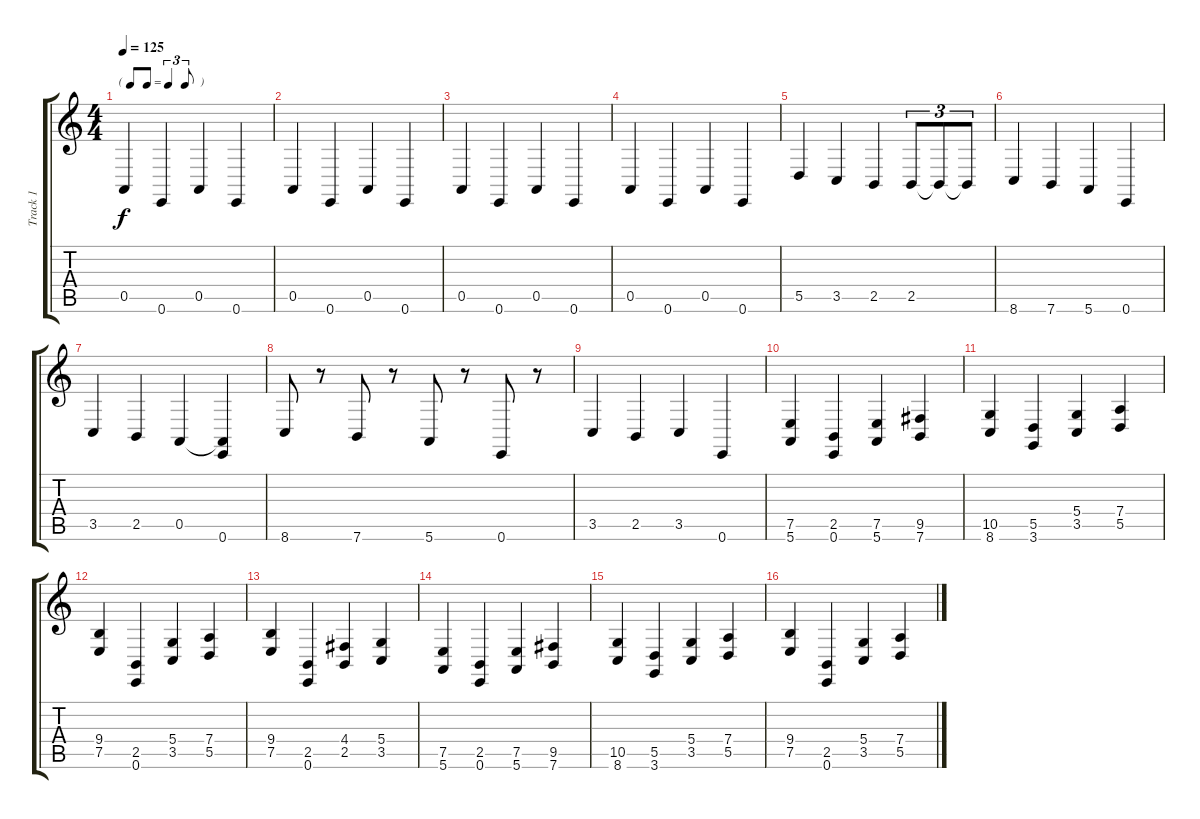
\track ("Track 1" "Track 1") {instrument cello}
\staff {score tabs}
\tuning (E4 B3 G3 D3 A2 E2) {hide}
\ts (4 4)
\tf triplet8th
\tempo 125
\clef g2
\ks c
0.5.4{dy f} 0.6.4 0.5.4 0.6.4 |
0.5.4 0.6.4 0.5.4 0.6.4 |
0.5.4 0.6.4 0.5.4 0.6.4 |
0.5.4 0.6.4 0.5.4 0.6.4 |
5.5.4 3.5.4 2.5.4 2.5.8{tu (3 2)} 2.5{t}.8{tu (3 2)} 2.5{t}.8{tu (3 2)} |
8.6.4 7.6.4 5.6.4 0.6.4 |
3.5.4 2.5.4 0.5.4 (0.5{t} 0.6).4 |
8.6.8 r.8 7.6.8 r.8 5.6.8 r.8 0.6.8 r.8 |
3.5.4 2.5.4 3.5.4 0.6.4 |
(7.5 5.6).4{instrument cello} (2.5 0.6).4 (7.5 5.6).4 (9.5 7.6).4 |
(10.5 8.6).4 (5.5 3.6).4 (5.4 3.5).4 (7.4 5.5).4 |
(9.4 7.5).4 (2.5 0.6).4 (5.4 3.5).4 (7.4 5.5).4 |
(9.4 7.5).4 (2.5 0.6).4 (4.4 2.5).4 (5.4 3.5).4 |
(7.5 5.6).4 (2.5 0.6).4 (7.5 5.6).4 (9.5 7.6).4 |
(10.5 8.6).4 (5.5 3.6).4 (5.4 3.5).4 (7.4 5.5).4 |
(9.4 7.5).4 (2.5 0.6).4 (5.4 3.5).4 (7.4 5.5).4
